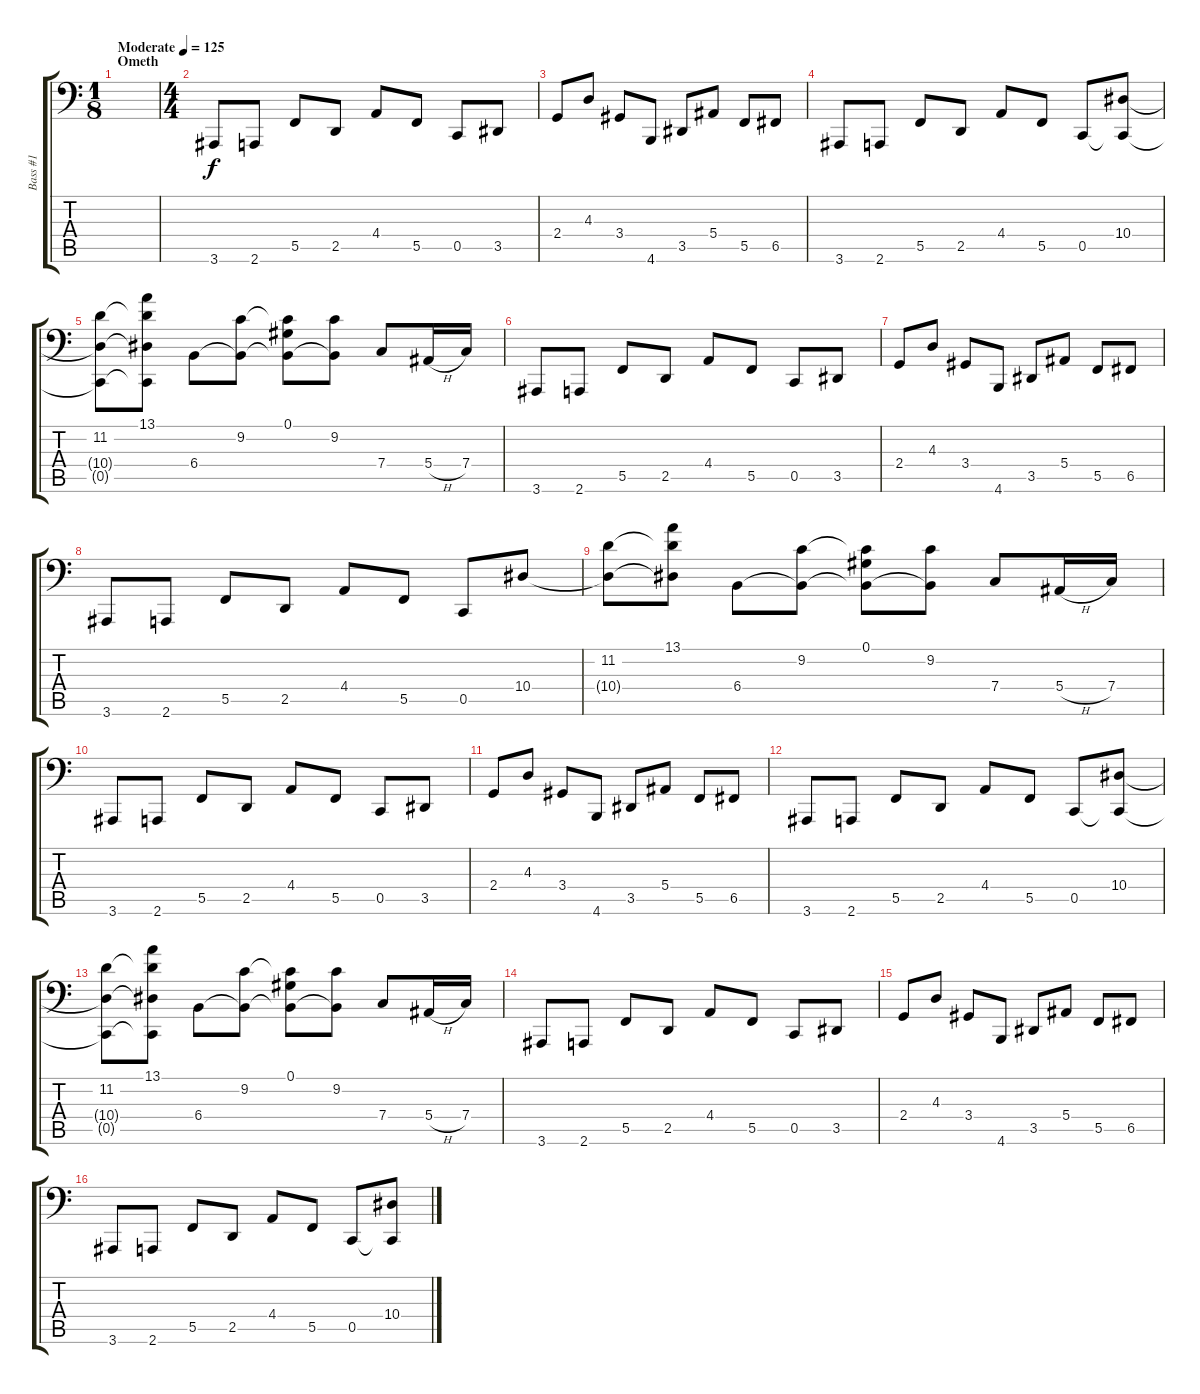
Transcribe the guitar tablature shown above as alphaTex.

\track ("Bass #1" "Bass #1") {instrument electricbassfinger}
\staff {score tabs}
\tuning (Ab2 Eb2 Bb1 F1 C1 G0) {hide}
\ts (1 8)
\section ("" "Ometh")
\tempo (125 "Moderate")
\clef f4
\ks c
|
\ts (4 4)
3.6.8 2.6.8 5.5.8 2.5.8 4.4.8 5.5.8 0.5.8 3.5.8 |
2.4.8 4.3.8 3.4.8 4.6.8 3.5.8 5.4.8 5.5.8 6.5.8 |
3.6.8 2.6.8 5.5.8 2.5.8 4.4.8 5.5.8 0.5.8 (10.4 0.5{t}).8 |
(11.2 10.4{t} 0.5{t}).8 (13.1 11.2{t} 10.4{t} 0.5{t}).8 6.4.8 (9.2 6.4{t}).8 (0.1 9.2{t} 6.4{t}).8 (9.2 6.4{t}).8 7.4.8 5.4{h}.16 7.4.16 |
3.6.8 2.6.8 5.5.8 2.5.8 4.4.8 5.5.8 0.5.8 3.5.8 |
2.4.8 4.3.8 3.4.8 4.6.8 3.5.8 5.4.8 5.5.8 6.5.8 |
3.6.8 2.6.8 5.5.8 2.5.8 4.4.8 5.5.8 0.5.8 10.4.8 |
(11.2 10.4{t}).8 (13.1 11.2{t} 10.4{t}).8 6.4.8 (9.2 6.4{t}).8 (0.1 9.2{t} 6.4{t}).8 (9.2 6.4{t}).8 7.4.8 5.4{h}.16 7.4.16 |
3.6.8 2.6.8 5.5.8 2.5.8 4.4.8 5.5.8 0.5.8 3.5.8 |
2.4.8 4.3.8 3.4.8 4.6.8 3.5.8 5.4.8 5.5.8 6.5.8 |
3.6.8 2.6.8 5.5.8 2.5.8 4.4.8 5.5.8 0.5.8 (10.4 0.5{t}).8 |
(11.2 10.4{t} 0.5{t}).8 (13.1 11.2{t} 10.4{t} 0.5{t}).8 6.4.8 (9.2 6.4{t}).8 (0.1 9.2{t} 6.4{t}).8 (9.2 6.4{t}).8 7.4.8 5.4{h}.16 7.4.16 |
3.6.8 2.6.8 5.5.8 2.5.8 4.4.8 5.5.8 0.5.8 3.5.8 |
2.4.8 4.3.8 3.4.8 4.6.8 3.5.8 5.4.8 5.5.8 6.5.8 |
3.6.8 2.6.8 5.5.8 2.5.8 4.4.8 5.5.8 0.5.8 (10.4 0.5{t}).8
